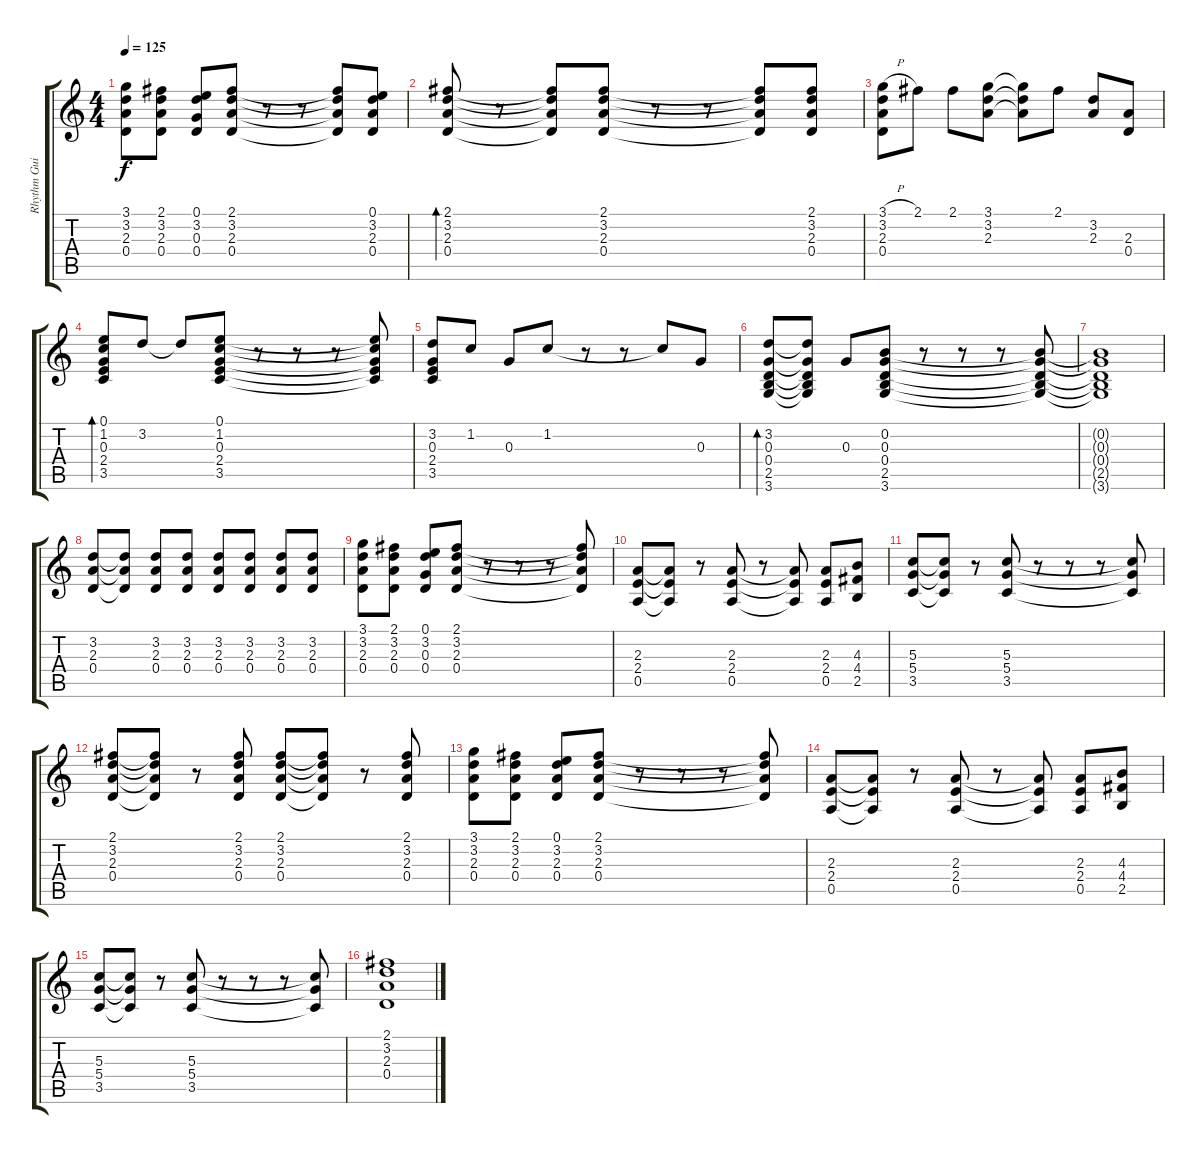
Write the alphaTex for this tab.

\track ("Rhythm Guitar" "Rhythm Gui") {instrument overdrivenguitar}
\staff {score tabs}
\tuning (E4 B3 G3 D3 A2 E2) {hide}
\ts (4 4)
\tempo 125
\clef g2
\ks c
(3.1 3.2 2.3 0.4).8{dy f} (2.1 3.2 2.3 0.4).8 (0.1 3.2 0.3 0.4).8 (2.1 3.2 2.3 0.4).8 r.8 r.8 (2.1{t} 3.2{t} 2.3{t} 0.4{t}).8 (0.1 3.2 2.3 0.4).8 |
(2.1 3.2 2.3 0.4).8{bd 60} r.8 (2.1{t} 3.2{t} 2.3{t} 0.4{t}).8 (2.1 3.2 2.3 0.4).8 r.8 r.8 (2.1{t} 3.2{t} 2.3{t} 0.4{t}).8 (2.1 3.2 2.3 0.4).8 |
(3.1{h} 3.2 2.3 0.4).8 2.1.8 2.1.8 (3.1 3.2 2.3).8 (3.1{t} 3.2{t} 2.3{t}).8 2.1.8 (3.2 2.3).8 (2.3 0.4).8 |
(0.1 1.2 0.3 2.4 3.5).8{bd 60} 3.2.8 3.2{t}.8 (0.1 1.2 0.3 2.4 3.5).8 r.8 r.8 r.8 (0.1{t} 1.2{t} 0.3{t} 2.4{t} 3.5{t}).8 |
(3.2 0.3 2.4 3.5).8 1.2.8 0.3.8 1.2.8 r.8 r.8 1.2{t}.8 0.3.8 |
(3.2 0.3 0.4 2.5 3.6).8{bd 60} (3.2{t} 0.3{t} 0.4{t} 2.5{t} 3.6{t}).8 0.3.8 (0.2 0.3 0.4 2.5 3.6).8 r.8 r.8 r.8 (0.2{t} 0.3{t} 0.4{t} 2.5{t} 3.6{t}).8 |
(0.2{t} 0.3{t} 0.4{t} 2.5{t} 3.6{t}).1 |
(3.2 2.3 0.4).8 (3.2{t} 2.3{t} 0.4{t}).8 (3.2 2.3 0.4).8 (3.2 2.3 0.4).8 (3.2 2.3 0.4).8 (3.2 2.3 0.4).8 (3.2 2.3 0.4).8 (3.2 2.3 0.4).8 |
(3.1 3.2 2.3 0.4).8 (2.1 3.2 2.3 0.4).8 (0.1 3.2 0.3 0.4).8 (2.1 3.2 2.3 0.4).8 r.8 r.8 r.8 (2.1{t} 3.2{t} 2.3{t} 0.4{t}).8 |
(2.3 2.4 0.5).8 (2.3{t} 2.4{t} 0.5{t}).8 r.8 (2.3 2.4 0.5).8 r.8 (2.3{t} 2.4{t} 0.5{t}).8 (2.3 2.4 0.5).8 (4.3 4.4 2.5).8 |
(5.3 5.4 3.5).8 (5.3{t} 5.4{t} 3.5{t}).8 r.8 (5.3 5.4 3.5).8 r.8 r.8 r.8 (5.3{t} 5.4{t} 3.5{t}).8 |
(2.1 3.2 2.3 0.4).8 (2.1{t} 3.2{t} 2.3{t} 0.4{t}).8 r.8 (2.1 3.2 2.3 0.4).8 (2.1 3.2 2.3 0.4).8 (2.1{t} 3.2{t} 2.3{t} 0.4{t}).8 r.8 (2.1 3.2 2.3 0.4).8 |
(3.1 3.2 2.3 0.4).8 (2.1 3.2 2.3 0.4).8 (0.1 3.2 2.3 0.4).8 (2.1 3.2 2.3 0.4).8 r.8 r.8 r.8 (2.1{t} 3.2{t} 2.3{t} 0.4{t}).8 |
(2.3 2.4 0.5).8 (2.3{t} 2.4{t} 0.5{t}).8 r.8 (2.3 2.4 0.5).8 r.8 (2.3{t} 2.4{t} 0.5{t}).8 (2.3 2.4 0.5).8 (4.3 4.4 2.5).8 |
(5.3 5.4 3.5).8 (5.3{t} 5.4{t} 3.5{t}).8 r.8 (5.3 5.4 3.5).8 r.8 r.8 r.8 (5.3{t} 5.4{t} 3.5{t}).8 |
(2.1 3.2 2.3 0.4).1
